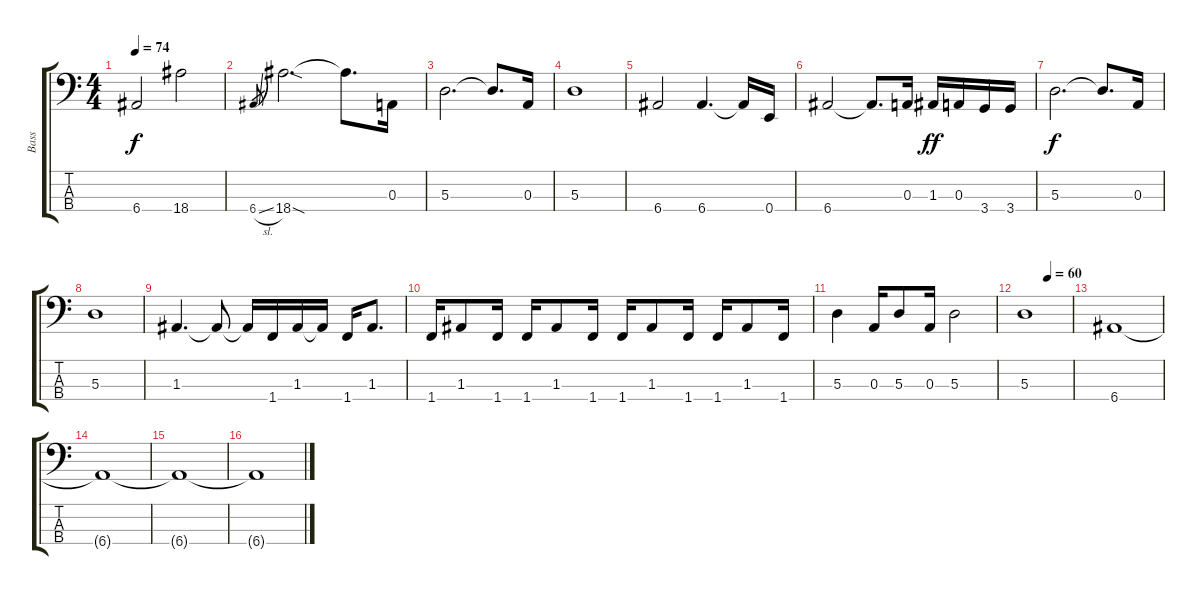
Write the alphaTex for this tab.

\track ("Bass" "Bass") {instrument electricbassfinger}
\staff {score tabs}
\tuning (G2 D2 A1 E1) {hide}
\ts (4 4)
\tempo 74
\clef f4
\ks c
6.4.2{dy f} 18.4.2 |
6.4{sl}.8{gr} 18.4{sod}.2{d} 18.4{t}.8{d} 0.3.16 |
5.3.2{d} 5.3{t}.8{d} 0.3.16 |
5.3.1 |
6.4.2{txt ""} 6.4.4{d} 6.4{t}.16 0.4.16 |
6.4.2 6.4{t}.8{d} 0.3.16 1.3.16{dy ff} 0.3.16 3.4.16 3.4.16 |
5.3.2{d dy f} 5.3{t}.8{d} 0.3.16 |
5.3.1 |
1.3.4{d} 1.3{t}.8 1.3{t}.16 1.4.16 1.3.16 1.3{t}.16 1.4.16 1.3.8{d} |
1.4.16 1.3.8 1.4.16 1.4.16 1.3.8 1.4.16 1.4.16 1.3.8 1.4.16 1.4.16 1.3.8 1.4.16 |
5.3.4 0.3.16 5.3.8 0.3.16 5.3.2 |
\tempo (60 0.5)
5.3.1 |
6.4.1 |
6.4{t}.1 |
6.4{t}.1 |
6.4{t}.1
